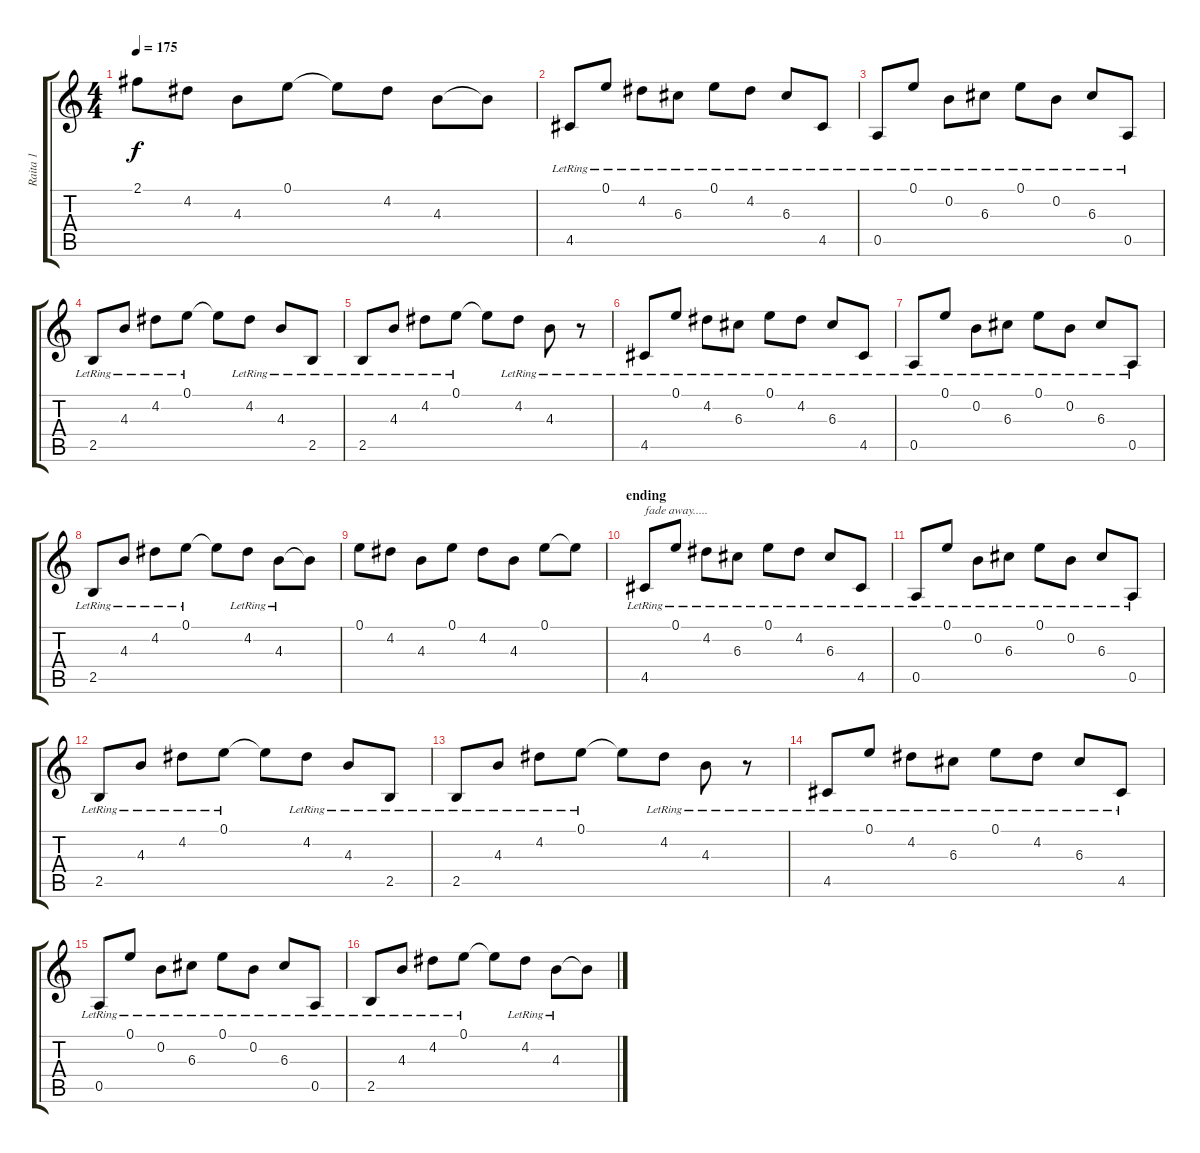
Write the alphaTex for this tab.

\track ("Raita 1" "Raita 1") {instrument acousticguitarnylon}
\staff {score tabs}
\tuning (E4 B3 G3 D3 A2 E2) {hide}
\ts (4 4)
\tempo 175
\clef g2
\ks c
2.1.8{dy f} 4.2.8 4.3.8 0.1.8 0.1{t}.8 4.2.8 4.3.8 4.3{t}.8 |
4.5{lr}.8 0.1{lr}.8 4.2{lr}.8 6.3{lr}.8 0.1{lr}.8 4.2{lr}.8 6.3{lr}.8 4.5{lr}.8 |
0.5{lr}.8 0.1{lr}.8 0.2{lr}.8 6.3{lr}.8 0.1{lr}.8 0.2{lr}.8 6.3{lr}.8 0.5{lr}.8 |
2.5{lr}.8 4.3{lr}.8 4.2{lr}.8 0.1{lr}.8 0.1{t}.8 4.2{lr}.8 4.3{lr}.8 2.5{lr}.8 |
2.5{lr}.8 4.3{lr}.8 4.2{lr}.8 0.1{lr}.8 0.1{t}.8 4.2{lr}.8 4.3{lr}.8 r.8 |
4.5{lr}.8 0.1{lr}.8 4.2{lr}.8 6.3{lr}.8 0.1{lr}.8 4.2{lr}.8 6.3{lr}.8 4.5{lr}.8 |
0.5{lr}.8 0.1{lr}.8 0.2{lr}.8 6.3{lr}.8 0.1{lr}.8 0.2{lr}.8 6.3{lr}.8 0.5{lr}.8 |
2.5{lr}.8 4.3{lr}.8 4.2{lr}.8 0.1{lr}.8 0.1{t}.8 4.2{lr}.8 4.3{lr}.8 4.3{t}.8 |
0.1.8 4.2.8 4.3.8 0.1.8 4.2.8 4.3.8 0.1.8 0.1{t}.8 |
\section ("" "ending")
4.5{lr}.8{txt "fade away....."} 0.1{lr}.8 4.2{lr}.8 6.3{lr}.8 0.1{lr}.8 4.2{lr}.8 6.3{lr}.8 4.5{lr}.8 |
0.5{lr}.8 0.1{lr}.8 0.2{lr}.8 6.3{lr}.8 0.1{lr}.8 0.2{lr}.8 6.3{lr}.8 0.5{lr}.8 |
2.5{lr}.8 4.3{lr}.8 4.2{lr}.8 0.1{lr}.8 0.1{t}.8 4.2{lr}.8 4.3{lr}.8 2.5{lr}.8 |
2.5{lr}.8 4.3{lr}.8 4.2{lr}.8 0.1{lr}.8 0.1{t}.8 4.2{lr}.8 4.3{lr}.8 r.8 |
4.5{lr}.8 0.1{lr}.8 4.2{lr}.8 6.3{lr}.8 0.1{lr}.8 4.2{lr}.8 6.3{lr}.8 4.5{lr}.8 |
0.5{lr}.8 0.1{lr}.8 0.2{lr}.8 6.3{lr}.8 0.1{lr}.8 0.2{lr}.8 6.3{lr}.8 0.5{lr}.8 |
2.5{lr}.8 4.3{lr}.8 4.2{lr}.8 0.1{lr}.8 0.1{t}.8 4.2{lr}.8 4.3{lr}.8 4.3{t}.8
